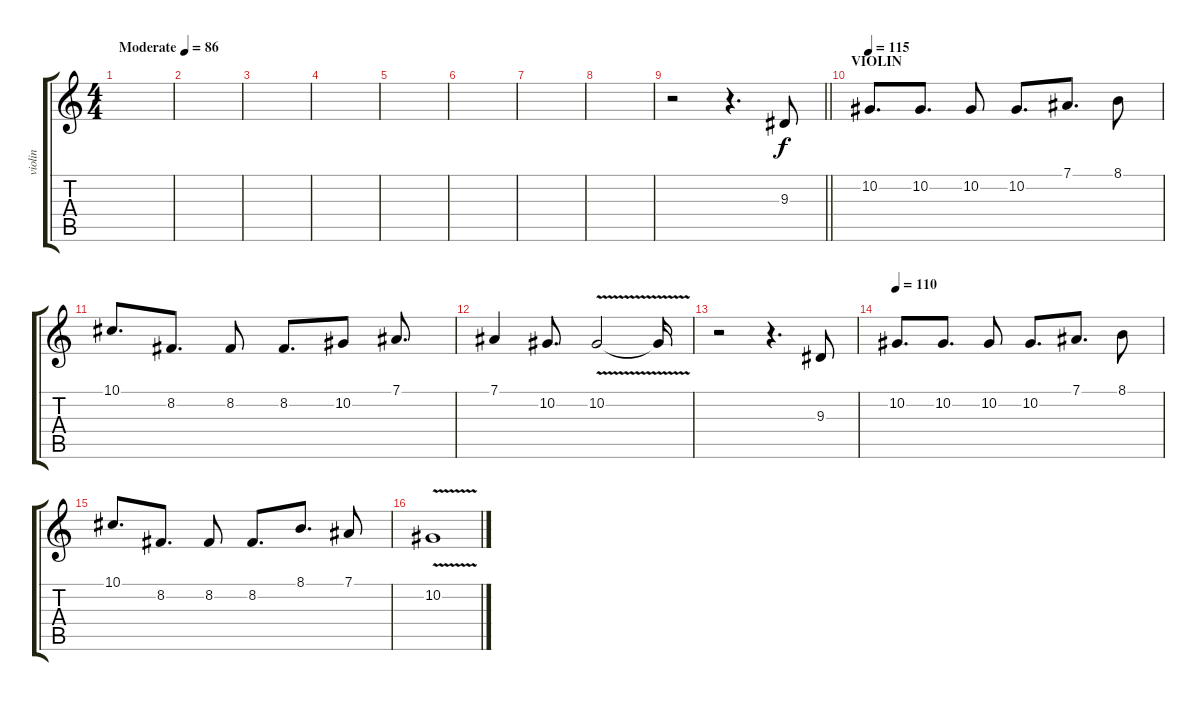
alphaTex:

\track ("violin" "violin") {instrument violin}
\staff {score tabs}
\tuning (Eb4 Bb3 Gb3 Db3 Ab2 Eb2) {hide}
\ts (4 4)
\tempo (86 "Moderate")
\clef g2
\ks c
|
|
|
|
|
|
|
|
\barLineRight lightlight
r.2 r.4{d} 9.3.8 |
\section ("" "VIOLIN")
\tempo 115
10.2.8{d} 10.2.8{d} 10.2.8 10.2.8{d} 7.1.8{d} 8.1.8 |
10.1.8{d} 8.2.8{d} 8.2.8 8.2.8{d} 10.2.8 7.1.8{d} |
7.1.4 10.2.8{d} 10.2{v}.2 10.2{t}.16 |
r.2 r.4{d} 9.3.8 |
\tempo 110
10.2.8{d} 10.2.8{d} 10.2.8 10.2.8{d} 7.1.8{d} 8.1.8 |
10.1.8{d} 8.2.8{d} 8.2.8 8.2.8{d} 8.1.8{d} 7.1.8 |
10.2{v}.1
